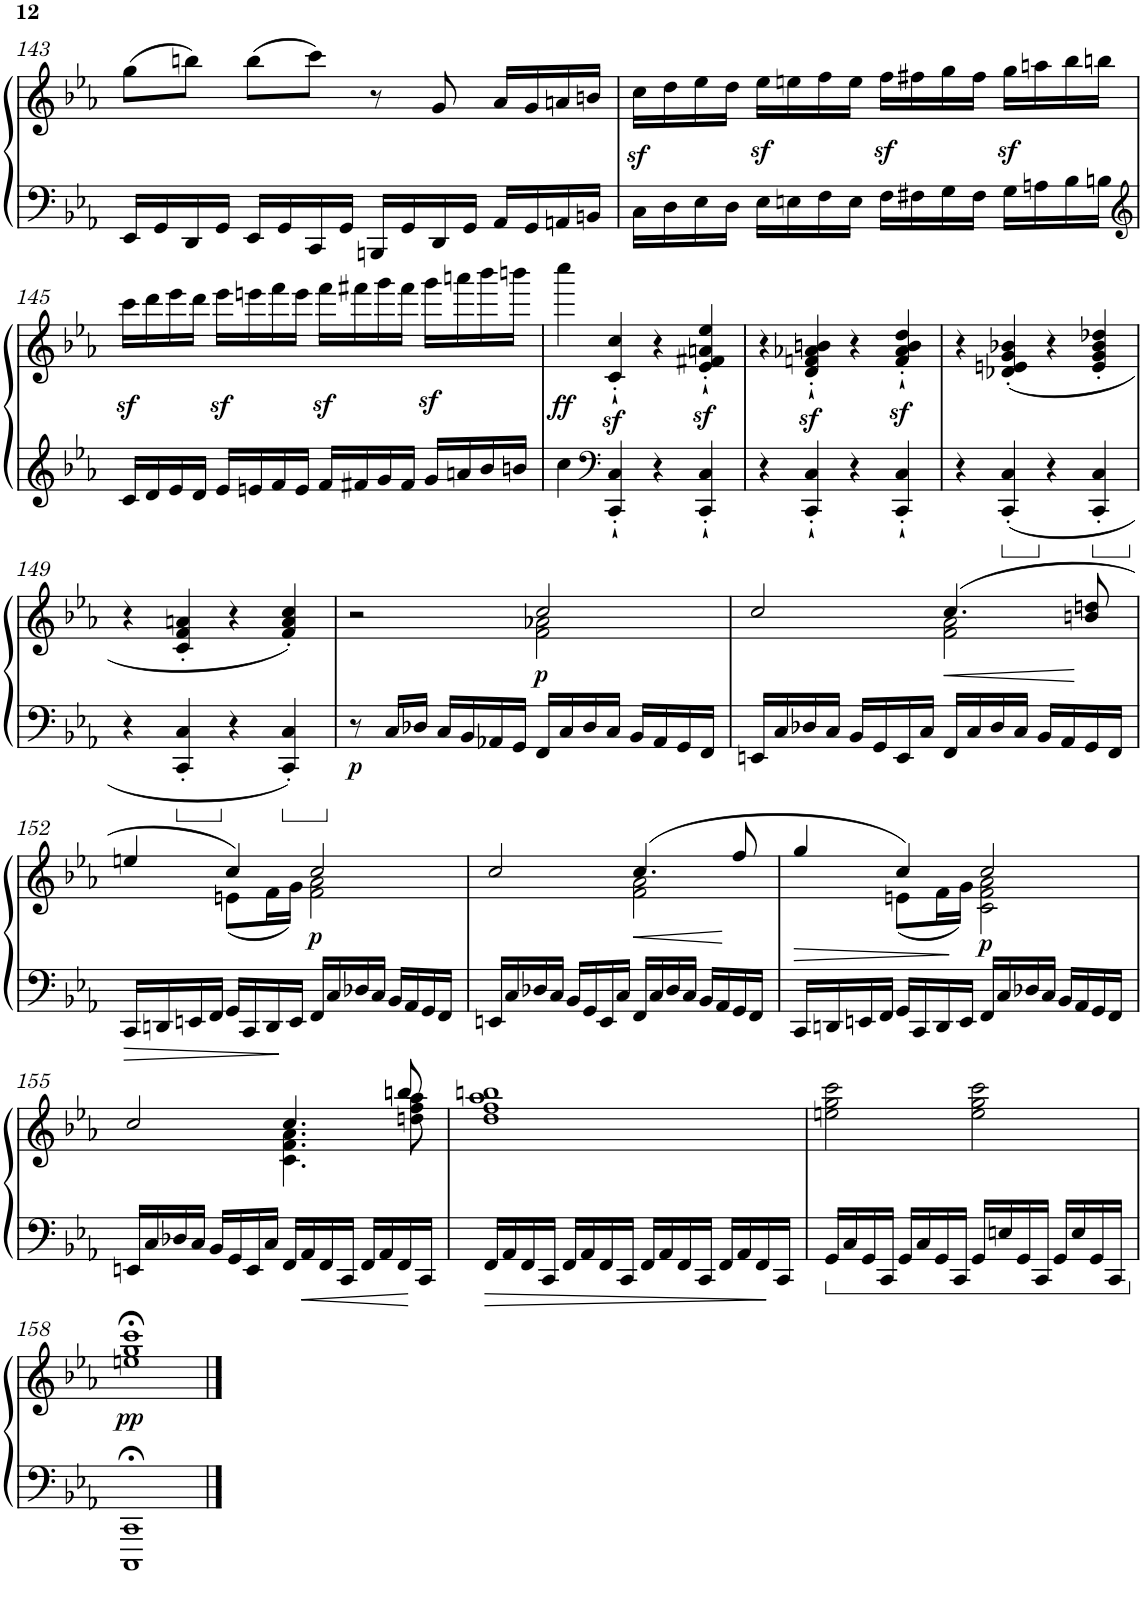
**kern	**kern	**dynam
*part1	*part1	*part1
*staff2	*staff1	*staff1/2
*I"Piano	*	*
*I'Pno	*	*
!!LO:PB:g=z
*clefF4	*clefG2	*
*k[b-e-a-]	*k[b-e-a-]	*
*M4/4	*M4/4	*
*met(c)	*met(c)	*
=143	=143	=143
16EE-/LL	(>8gg\L	.
16GG/	.	.
16DD/	8bbn\J)	.
16GG/JJ	.	.
16EE-/LL	(>8bb\L	.
16GG/	.	.
16CC/	8ccc\J)	.
16GG/JJ	.	.
16BBBn/LL	8r	.
16GG/	.	.
16DD/	8g/	.
16GG/JJ	.	.
16AA-/LL	16a-/LL	.
16GG/	16g/	.
16AAn/	16an/	.
16BBn/JJ	16bn/JJ	.
=144	=144	=144
16C\LL	16ccz<\LL	.
16D\	16dd\	.
16E-\	16ee-\	.
16D\JJ	16dd\JJ	.
16E-\LL	16ee-z<\LL	.
16En\	16een\	.
16F\	16ff\	.
16E\JJ	16ee\JJ	.
16F\LL	16ffz<\LL	.
16F#X\	16ff#X\	.
16G\	16gg\	.
16F#\JJ	16ff#\JJ	.
16G\LL	16ggz<\LL	.
16An\	16aan\	.
16B-\	16bb-\	.
16Bn\JJ	16bbn\JJ	.
!!LO:LB:g=z
=145	=145	=145
*clefG2	*	*
16c/LL	16cccz<\LL	.
16d/	16ddd\	.
16e-/	16eee-\	.
16d/JJ	16ddd\JJ	.
16e-/LL	16eee-z<\LL	.
16en/	16eeen\	.
16f/	16fff\	.
16e/JJ	16eee\JJ	.
16f/LL	16fffz<\LL	.
16f#X/	16fff#X\	.
16g/	16ggg\	.
16f#/JJ	16fff#\JJ	.
16g/LL	16gggz<\LL	.
16an/	16aaan\	.
16b-/	16bbb-\	.
16bn/JJ	16bbbn\JJ	.
=146	=146	=146
!	!	!LO:DY:b
4cc\	4cccc\	ff
*clefF4	*	*
4CC/'` 4C/'`	4c/z<'` 4cc/z<'`	.
4r	4r	.
4CC/'` 4C/'`	4e-/z<'` 4f#X/z<'` 4an/z<'` 4ee-/z<'`	.
=147	=147	=147
4r	4r	.
4CC/'` 4C/'`	4d/z<'` 4fn/z<'` 4a-X/z<'` 4bn/z<'`	.
4r	4r	.
4CC/'` 4C/'`	4f/z<'` 4a-/z<'` 4b/z<'` 4dd/z<'`	.
=148	=148	=148
4r	4r	.
4CC/' 4C/'	(<4d-X/' 4en/' 4g/' 4b-X/'	.
4r	4r	.
4CC/' 4C/'	4e/' 4g/' 4b-/' 4dd-X/'	.
!!LO:LB:g=z
=149	=149	=149
4r	4r	.
4CC/' 4C/'	4c/' 4f/' 4an/'	.
4r	4r	.
4CC/' 4C/'	4f/' 4a/' 4cc/')	.
=150	=150	=150
*	*^	*
!	!	!	!LO:DY:b=2
8r	2r	2ryy	p
16C/LL	.	.	.
16D-X/JJ	.	.	.
16C/LL	.	.	.
16BB-/	.	.	.
16AA-X/	.	.	.
16GG/JJ	.	.	.
!	!	!	!LO:DY:b
16FF/LL	2cc/	2f\ 2a-X\	p
16C/	.	.	.
16D-/	.	.	.
16C/JJ	.	.	.
16BB-/LL	.	.	.
16AA-/	.	.	.
16GG/	.	.	.
16FF/JJ	.	.	.
=151	=151	=151	=151
16EEn/LL	2cc/	2ryy	.
16C/	.	.	.
16D-X/	.	.	.
16C/JJ	.	.	.
16BB-/LL	.	.	.
16GG/	.	.	.
16EE/	.	.	.
16C/JJ	.	.	.
!	!	!	!LO:HP:b
16FF/LL	(>4.cc/	2f\ 2a-\	<
16C/	.	.	.
16D-/	.	.	.
16C/JJ	.	.	.
16BB-/LL	.	.	.
16AA-/	.	.	.
16GG/	8bn/ 8ddn/	.	[
16FF/JJ	.	.	.
!!LO:LB:g=z	!!
=152	=152	=152	=152
16CC/LL	4een/	4ryy	.
16DDn/	.	.	.
16EEn/	.	.	.
16FF/JJ	.	.	.
16GG/LL	4cc/)	(<8en\L	.
16CC/	.	.	.
16DD/	.	16f\L	.
16EE/JJ	.	16g\JJ)	.
!	!	!	!LO:DY:b
16FF/LL	2cc/	2f\ 2a-\	p
16C/	.	.	.
16D-X/	.	.	.
16C/JJ	.	.	.
16BB-/LL	.	.	.
16AA-/	.	.	.
16GG/	.	.	.
16FF/JJ	.	.	.
=153	=153	=153	=153
16EEn/LL	2cc/	2ryy	.
16C/	.	.	.
16D-X/	.	.	.
16C/JJ	.	.	.
16BB-/LL	.	.	.
16GG/	.	.	.
16EE/	.	.	.
16C/JJ	.	.	.
!	!	!	!LO:HP:b
16FF/LL	(>4.cc/	2f\ 2a-\	<
16C/	.	.	.
16D-/	.	.	.
16C/JJ	.	.	.
16BB-/LL	.	.	.
16AA-/	.	.	.
16GG/	8ff/	.	[
16FF/JJ	.	.	.
=154	=154	=154	=154
!	!	!	!LO:HP:b
16CC/LL	4gg/	4ryy	>
16DDn/	.	.	.
16EEn/	.	.	.
16FF/JJ	.	.	.
16GG/LL	4cc/)	(<8en\L	.
16CC/	.	.	.
16DD/	.	16f\L	.
16EE/JJ	.	16g\JJ)	]
!	!	!	!LO:DY:b
16FF/LL	2cc/	2c\ 2f\ 2a-\	p
16C/	.	.	.
16D-X/	.	.	.
16C/JJ	.	.	.
16BB-/LL	.	.	.
16AA-/	.	.	.
16GG/	.	.	.
16FF/JJ	.	.	.
!!LO:LB:g=z	!!
=155	=155	=155	=155
16EEn/LL	2cc/	2ryy	.
16C/	.	.	.
16D-X/	.	.	.
16C/JJ	.	.	.
16BB-/LL	.	.	.
16GG/	.	.	.
16EE/	.	.	.
16C/JJ	.	.	.
16FF/LL	4.cc/	4.c\ 4.f\ 4.a-\	.
16AA-/	.	.	.
16FF/	.	.	.
16CC/JJ	.	.	.
16FF/LL	.	.	.
16AA-/	.	.	.
16FF/	8bbn/	8ddn\ 8ff\ 8aa-\	.
16CC/JJ	.	.	.
*	*v	*v	*
=156	=156	=156
16FF/LL	1dd 1ff 1aa- 1bbn	.
16AA-/	.	.
16FF/	.	.
16CC/JJ	.	.
16FF/LL	.	.
16AA-/	.	.
16FF/	.	.
16CC/JJ	.	.
16FF/LL	.	.
16AA-/	.	.
16FF/	.	.
16CC/JJ	.	.
16FF/LL	.	.
16AA-/	.	.
16FF/	.	.
16CC/JJ	.	.
=157	=157	=157
16GG/LL	2een\ 2gg\ 2ccc\	.
16C/	.	.
16GG/	.	.
16CC/JJ	.	.
16GG/LL	.	.
16C/	.	.
16GG/	.	.
16CC/JJ	.	.
16GG/LL	2ee\ 2gg\ 2ccc\	.
16En/	.	.
16GG/	.	.
16CC/JJ	.	.
16GG/LL	.	.
16E/	.	.
16GG/	.	.
16CC/JJ	.	.
!!LO:LB:g=z
=158	=158	=158
!	!	!LO:DY:b
1CCC;< 1CC;<	1een;< 1gg;< 1ccc;<	pp
==	==	==
*-	*-	*-
